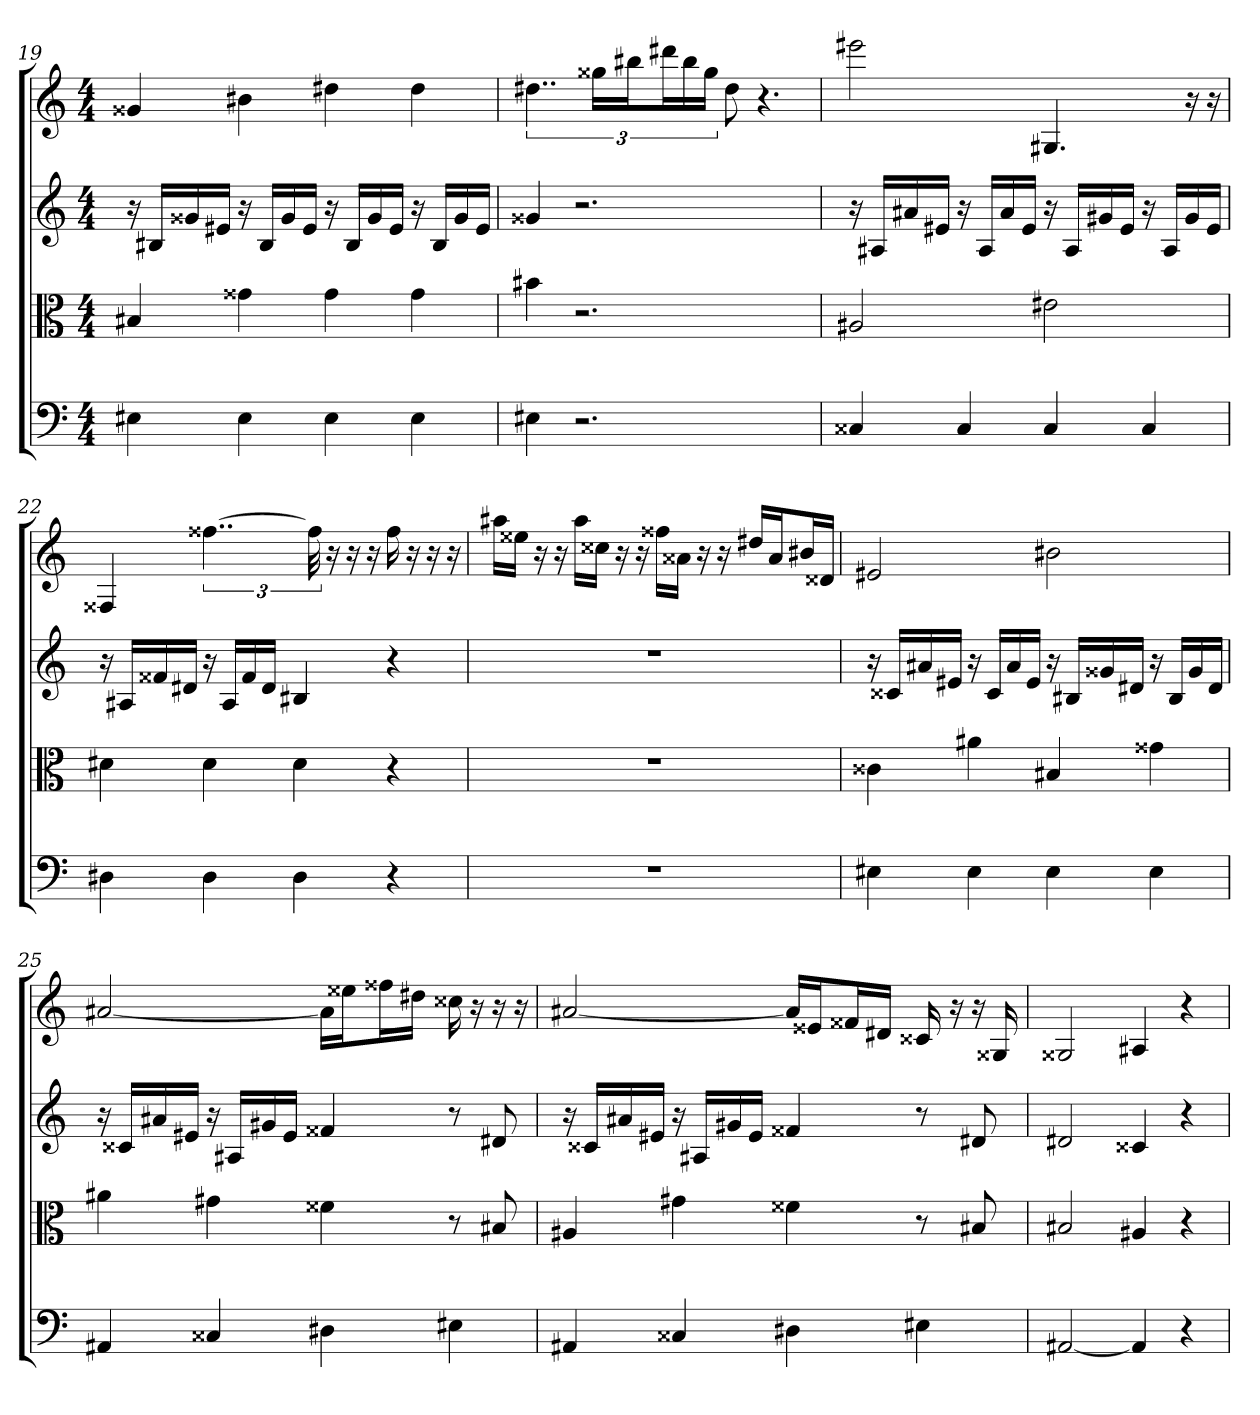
**kern	**kern	**kern	**kern
*part4	*part3	*part2	*part1
*staff4	*staff3	*staff2	*staff1
*clefF4	*clefC3	*clefG2	*clefG2
*k[]	*k[]	*k[]	*k[]
*M4/4	*M4/4	*M4/4	*M4/4
=19	=19	=19	=19
4E#X	4B#X	16r	4g##X
.	.	16B#X/LL	.
.	.	16g##X/	.
.	.	16e#X/JJ	.
4E#	4g##X	16r	4b#X
.	.	16B#/LL	.
.	.	16g##/	.
.	.	16e#/JJ	.
4E#	4g##	16r	4dd#X
.	.	16B#/LL	.
.	.	16g##/	.
.	.	16e#/JJ	.
4E#	4g##	16r	4dd#
.	.	16B#/LL	.
.	.	16g##/	.
.	.	16e#/JJ	.
=20	=20	=20	=20
4E#X	4b#X	4g##X	6..dd#X
2.r	2.r	2.r	.
.	.	.	24gg##X\LL
.	.	.	24bb#X\J
.	.	.	24ddd#X\L
.	.	.	24bb#\
.	.	.	24gg##\JJ
.	.	.	8dd#
.	.	.	4.r
=21	=21	=21	=21
4C##X	2A#X	16r	2eee#X
.	.	16A#X/LL	.
.	.	16a#X/	.
.	.	16e#X/JJ	.
4C##	.	16r	.
.	.	16A#/LL	.
.	.	16a#/	.
.	.	16e#/JJ	.
4C##	2e#X	16r	4.G#X
.	.	16A#/LL	.
.	.	16g#X/	.
.	.	16e#/JJ	.
4C##	.	16r	.
.	.	16A#/LL	.
.	.	16g#/	16r
.	.	16e#/JJ	16r
=22	=22	=22	=22
4D#X	4d#X	16r	4F##X
.	.	16A#X/LL	.
.	.	16f##X/	.
.	.	16d#X/JJ	.
4D#	4d#	16r	[6..ff##X
.	.	16A#/LL	.
.	.	16f##/	.
.	.	16d#/JJ	.
4D#	4d#	4B#X	.
.	.	.	48ff##]
.	.	.	16r
.	.	.	16r
.	.	.	16r
4r	4r	4r	16ff##
.	.	.	16r
.	.	.	16r
.	.	.	16r
=23	=23	=23	=23
1r	1r	1r	16aa#X\LL
.	.	.	16ee##X\JJ
.	.	.	16r
.	.	.	16r
.	.	.	16aa#\LL
.	.	.	16cc##X\JJ
.	.	.	16r
.	.	.	16r
.	.	.	16ff##X\LL
.	.	.	16a##X\JJ
.	.	.	16r
.	.	.	16r
.	.	.	16dd#X/LL
.	.	.	16a##/J
.	.	.	16b#X/L
.	.	.	16d##X/JJ
=24	=24	=24	=24
4E#X	4c##X	16r	2e#X
.	.	16c##X/LL	.
.	.	16a#X/	.
.	.	16e#X/JJ	.
4E#	4a#X	16r	.
.	.	16c##/LL	.
.	.	16a#/	.
.	.	16e#/JJ	.
4E#	4B#X	16r	2b#X
.	.	16B#X/LL	.
.	.	16g##X/	.
.	.	16d#X/JJ	.
4E#	4g##X	16r	.
.	.	16B#/LL	.
.	.	16g##/	.
.	.	16d#/JJ	.
=25	=25	=25	=25
4AA#X	4a#X	16r	[2a#X
.	.	16c##X/LL	.
.	.	16a#X/	.
.	.	16e#X/JJ	.
4C##X	4g#X	16r	.
.	.	16A#X/LL	.
.	.	16g#X/	.
.	.	16e#/JJ	.
4D#X	4f##X	4f##X	16a#\LL]
.	.	.	16ee##X\J
.	.	.	16ff##X\L
.	.	.	16dd#X\JJ
4E#X	8r	8r	16cc##X
.	.	.	16r
.	8B#X	8d#X	16r
.	.	.	16r
=26	=26	=26	=26
4AA#X	4A#X	16r	[2a#X
.	.	16c##X/LL	.
.	.	16a#X/	.
.	.	16e#X/JJ	.
4C##X	4g#X	16r	.
.	.	16A#X/LL	.
.	.	16g#X/	.
.	.	16e#/JJ	.
4D#X	4f##X	4f##X	16a#/LL]
.	.	.	16e##X/J
.	.	.	16f##X/L
.	.	.	16d#X/JJ
4E#X	8r	8r	16c##X
.	.	.	16r
.	8B#X	8d#X	16r
.	.	.	16G##X
=27	=27	=27	=27
[2AA#X	2B#X	2d#X	2G##X
4AA#]	4A#X	4c##X	4A#X
4r	4r	4r	4r
=	=	=	=
*-	*-	*-	*-
